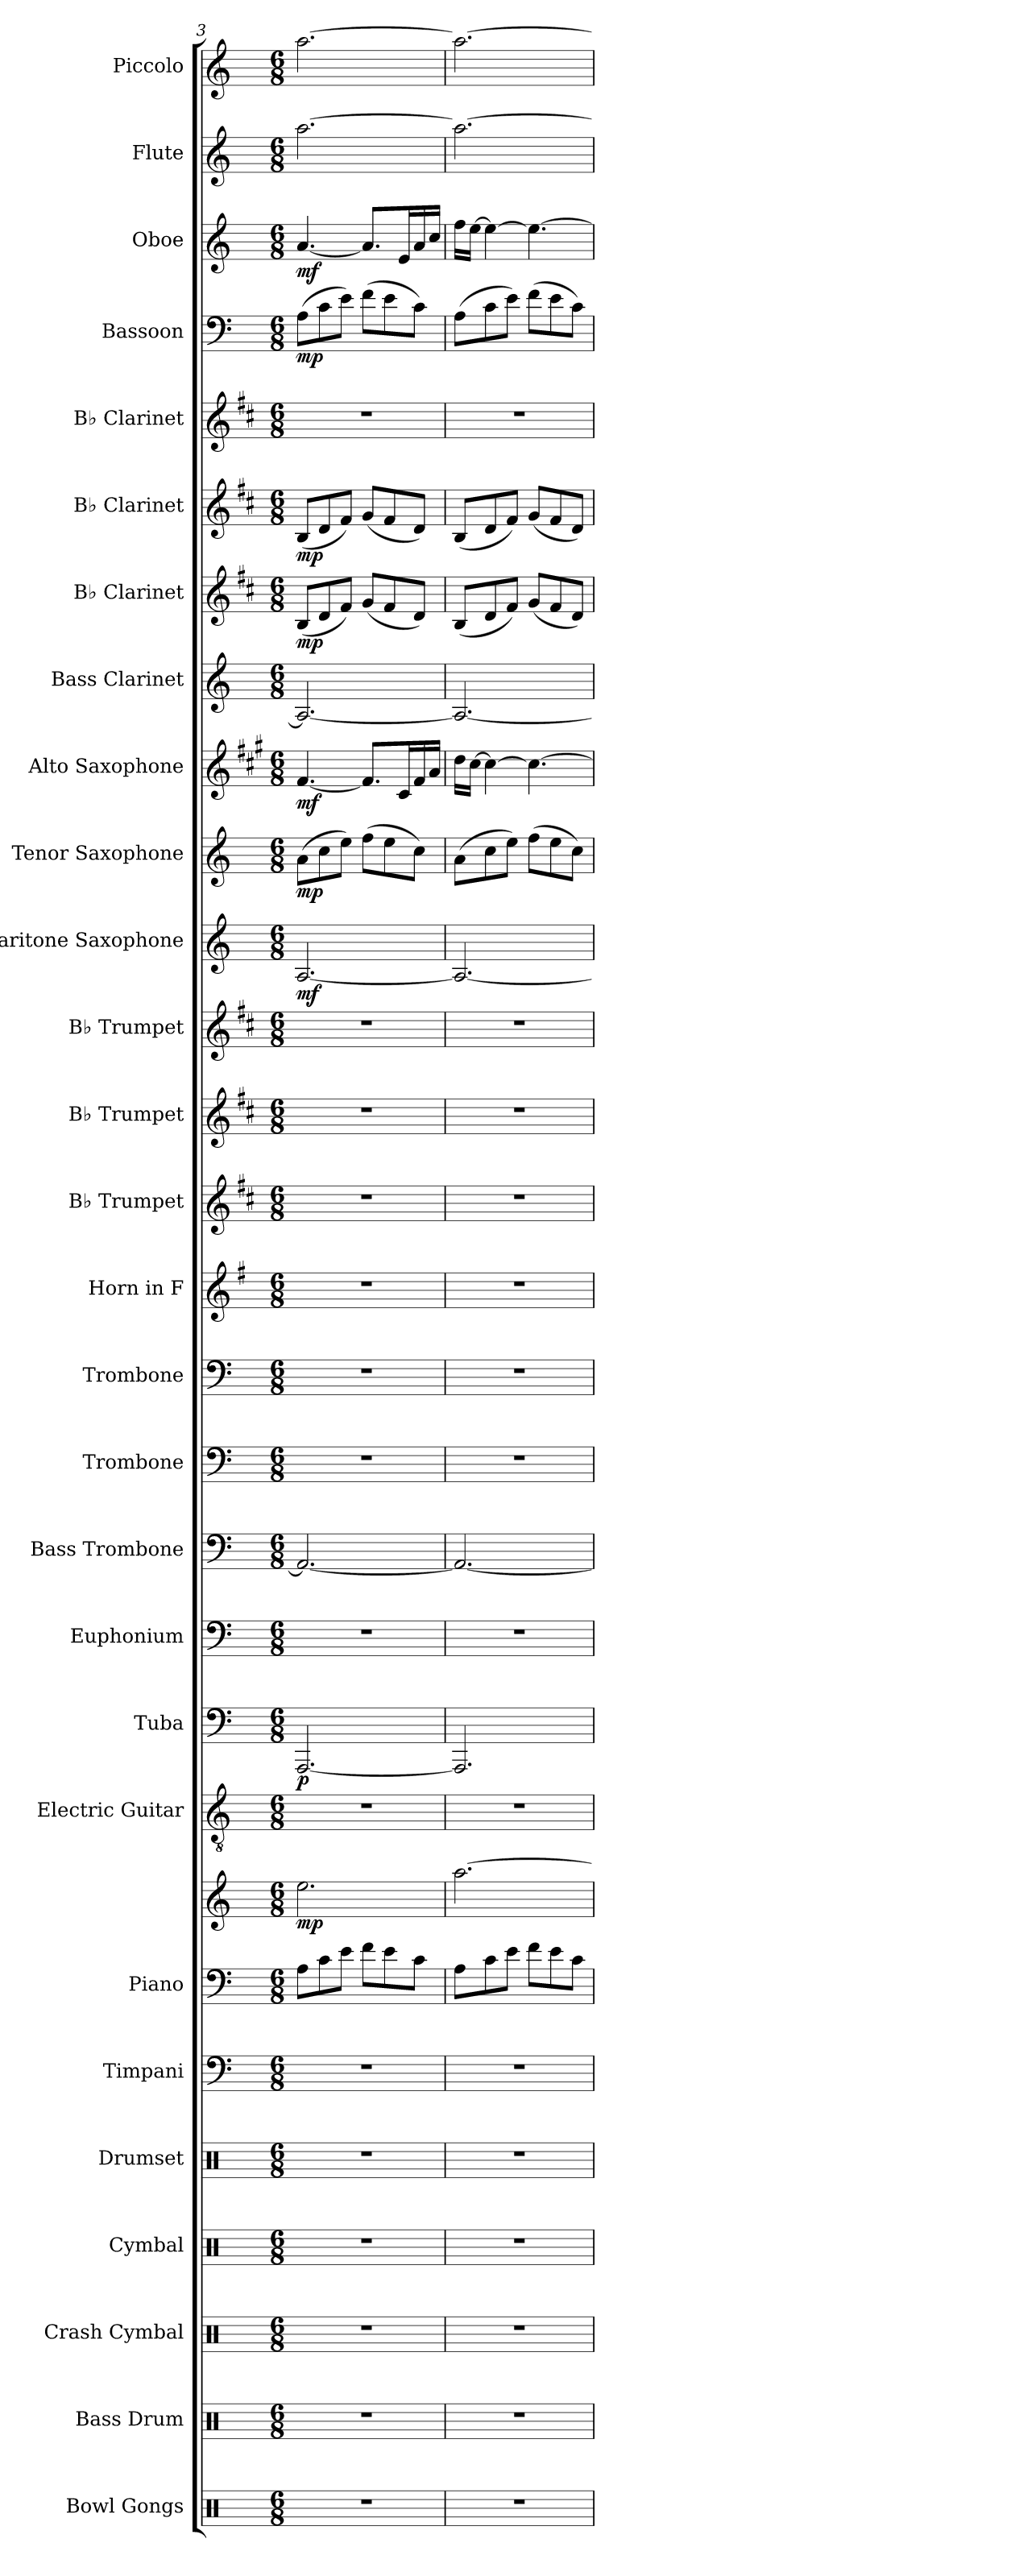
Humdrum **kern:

**kern	**kern	**kern	**kern	**kern	**kern	**kern	**kern	**dynam	**kern	**kern	**dynam	**kern	**kern	**kern	**kern	**kern	**kern	**kern	**kern	**kern	**dynam	**kern	**dynam	**kern	**dynam	**kern	**kern	**dynam	**kern	**dynam	**kern	**kern	**dynam	**kern	**dynam	**kern	**kern
*part28	*part27	*part26	*part25	*part24	*part23	*part22	*part22	*part22	*part21	*part20	*part20	*part19	*part18	*part17	*part16	*part15	*part14	*part13	*part12	*part11	*part11	*part10	*part10	*part9	*part9	*part8	*part7	*part7	*part6	*part6	*part5	*part4	*part4	*part3	*part3	*part2	*part1
*staff29	*staff28	*staff27	*staff26	*staff25	*staff24	*staff23	*staff22	*staff22/23	*staff21	*staff20	*staff20	*staff19	*staff18	*staff17	*staff16	*staff15	*staff14	*staff13	*staff12	*staff11	*staff11	*staff10	*staff10	*staff9	*staff9	*staff8	*staff7	*staff7	*staff6	*staff6	*staff5	*staff4	*staff4	*staff3	*staff3	*staff2	*staff1
*I"Bowl Gongs	*I"Bass Drum	*I"Crash Cymbal	*I"Cymbal	*I"Drumset	*I"Timpani	*I"Piano	*	*	*I"Electric Guitar	*I"Tuba	*	*I"Euphonium	*I"Bass Trombone	*I"Trombone	*I"Trombone	*I"Horn in F	*I"B♭ Trumpet	*I"B♭ Trumpet	*I"B♭ Trumpet	*I"Baritone Saxophone	*	*I"Tenor Saxophone	*	*I"Alto Saxophone	*	*I"Bass Clarinet	*I"B♭ Clarinet	*	*I"B♭ Clarinet	*	*I"B♭ Clarinet	*I"Bassoon	*	*I"Oboe	*	*I"Flute	*I"Piccolo
*I'Bw. Go.	*I'B. Dr.	*I'Cr. Cym.	*I'Cym.	*I'Drs.	*I'Timp.	*I'Pno.	*	*	*I'El. Guit.	*I'Tba.	*	*I'Euph.	*I'B. Tbn.	*I'Tbn.	*I'Tbn.	*	*I'B♭ Tpt.	*I'B♭ Tpt.	*I'B♭ Tpt.	*I'Bar. Sax.	*	*I'T. Sax.	*	*I'A. Sax.	*	*I'B. Cl.	*I'B♭ Cl.	*	*I'B♭ Cl.	*	*I'B♭ Cl.	*I'Bsn.	*	*I'Ob.	*	*I'Fl.	*I'Picc.
*clefX	*clefX	*clefX	*clefX	*clefX	*clefF4	*clefF4	*clefG2	*	*clefGv2	*clefF4	*	*clefF4	*clefF4	*clefF4	*clefF4	*clefG2	*clefG2	*clefG2	*clefG2	*clefG2	*	*clefG2	*	*clefG2	*	*clefG2	*clefG2	*	*clefG2	*	*clefG2	*clefF4	*	*clefG2	*	*clefG2	*clefG2
*	*	*	*	*	*	*	*	*	*	*	*	*	*	*	*	*ITrd4c7	*ITrd1c2	*ITrd1c2	*ITrd1c2	*ITrd12c21	*	*ITrd8c14	*	*ITrd5c9	*	*ITrd8c14	*ITrd1c2	*	*ITrd1c2	*	*ITrd1c2	*	*	*	*	*	*ITrd-7c-12
*k[]	*k[]	*k[]	*k[]	*k[]	*k[]	*k[]	*k[]	*	*k[]	*k[]	*	*k[]	*k[]	*k[]	*k[]	*k[]	*k[]	*k[]	*k[]	*k[]	*	*k[]	*	*k[]	*	*k[]	*k[]	*	*k[]	*	*k[]	*k[]	*	*k[]	*	*k[]	*k[]
*M6/8	*M6/8	*M6/8	*M6/8	*M6/8	*M6/8	*M6/8	*M6/8	*	*M6/8	*M6/8	*	*M6/8	*M6/8	*M6/8	*M6/8	*M6/8	*M6/8	*M6/8	*M6/8	*M6/8	*	*M6/8	*	*M6/8	*	*M6/8	*M6/8	*	*M6/8	*	*M6/8	*M6/8	*	*M6/8	*	*M6/8	*M6/8
=3	=3	=3	=3	=3	=3	=3	=3	=3	=3	=3	=3	=3	=3	=3	=3	=3	=3	=3	=3	=3	=3	=3	=3	=3	=3	=3	=3	=3	=3	=3	=3	=3	=3	=3	=3	=3	=3
!	!	!	!	!	!	!	!	!LO:DY:b	!	!	!LO:DY:b	!	!	!	!	!	!	!	!	!	!LO:DY:b	!	!LO:DY:b	!	!LO:DY:b	!	!	!LO:DY:b	!	!LO:DY:b	!	!	!LO:DY:b	!	!LO:DY:b	!	!
2.r	2.r	2.r	2.r	2.r	2.r	8A\L	2.ee\	mp	2.r	[2.AAA/	p	2.r	2.AA/_	2.r	2.r	2.r	2.r	2.r	2.r	[2.AA/	mf	(8A\L	mp	[4.A/	mf	2.AA/_	(8A/L	mp	(8A/L	mp	2.r	(8A\L	mp	[4.a/	mf	[2.aa\	[2.aaa\
.	.	.	.	.	.	8c\	.	.	.	.	.	.	.	.	.	.	.	.	.	.	.	8c\	.	.	.	.	8c/	.	8c/	.	.	8c\	.	.	.	.	.
.	.	.	.	.	.	8e\J	.	.	.	.	.	.	.	.	.	.	.	.	.	.	.	8e\J)	.	.	.	.	8e/J)	.	8e/J)	.	.	8e\J)	.	.	.	.	.
.	.	.	.	.	.	8f\L	.	.	.	.	.	.	.	.	.	.	.	.	.	.	.	(8f\L	.	8.A/L]	.	.	(8f/L	.	(8f/L	.	.	(8f\L	.	8.a/L]	.	.	.
.	.	.	.	.	.	8e\	.	.	.	.	.	.	.	.	.	.	.	.	.	.	.	8e\	.	.	.	.	8e/	.	8e/	.	.	8e\	.	.	.	.	.
.	.	.	.	.	.	.	.	.	.	.	.	.	.	.	.	.	.	.	.	.	.	.	.	16E/L	.	.	.	.	.	.	.	.	.	16e/L	.	.	.
.	.	.	.	.	.	8c\J	.	.	.	.	.	.	.	.	.	.	.	.	.	.	.	8c\J)	.	16A/	.	.	8c/J)	.	8c/J)	.	.	8c\J)	.	16a/	.	.	.
.	.	.	.	.	.	.	.	.	.	.	.	.	.	.	.	.	.	.	.	.	.	.	.	16c/JJ	.	.	.	.	.	.	.	.	.	16cc/JJ	.	.	.
!!LO:PB:g=z
=4	=4	=4	=4	=4	=4	=4	=4	=4	=4	=4	=4	=4	=4	=4	=4	=4	=4	=4	=4	=4	=4	=4	=4	=4	=4	=4	=4	=4	=4	=4	=4	=4	=4	=4	=4	=4	=4
2.r	2.r	2.r	2.r	2.r	2.r	8A\L	[2.aa\	.	2.r	2.AAA/]	.	2.r	2.AA/_	2.r	2.r	2.r	2.r	2.r	2.r	2.AA/_	.	(8A\L	.	16f\LL	.	2.AA/_	(8A/L	.	(8A/L	.	2.r	(8A\L	.	16ff\LL	.	2.aa\_	2.aaa\_
.	.	.	.	.	.	.	.	.	.	.	.	.	.	.	.	.	.	.	.	.	.	.	.	[16e\JJ	.	.	.	.	.	.	.	.	.	[16ee\JJ	.	.	.
.	.	.	.	.	.	8c\	.	.	.	.	.	.	.	.	.	.	.	.	.	.	.	8c\	.	4e\_	.	.	8c/	.	8c/	.	.	8c\	.	4ee\_	.	.	.
.	.	.	.	.	.	8e\J	.	.	.	.	.	.	.	.	.	.	.	.	.	.	.	8e\J)	.	.	.	.	8e/J)	.	8e/J)	.	.	8e\J)	.	.	.	.	.
.	.	.	.	.	.	8f\L	.	.	.	.	.	.	.	.	.	.	.	.	.	.	.	(8f\L	.	4.e\_	.	.	(8f/L	.	(8f/L	.	.	(8f\L	.	4.ee\_	.	.	.
.	.	.	.	.	.	8e\	.	.	.	.	.	.	.	.	.	.	.	.	.	.	.	8e\	.	.	.	.	8e/	.	8e/	.	.	8e\	.	.	.	.	.
.	.	.	.	.	.	8c\J	.	.	.	.	.	.	.	.	.	.	.	.	.	.	.	8c\J)	.	.	.	.	8c/J)	.	8c/J)	.	.	8c\J)	.	.	.	.	.
=	=	=	=	=	=	=	=	=	=	=	=	=	=	=	=	=	=	=	=	=	=	=	=	=	=	=	=	=	=	=	=	=	=	=	=	=	=
*-	*-	*-	*-	*-	*-	*-	*-	*-	*-	*-	*-	*-	*-	*-	*-	*-	*-	*-	*-	*-	*-	*-	*-	*-	*-	*-	*-	*-	*-	*-	*-	*-	*-	*-	*-	*-	*-
